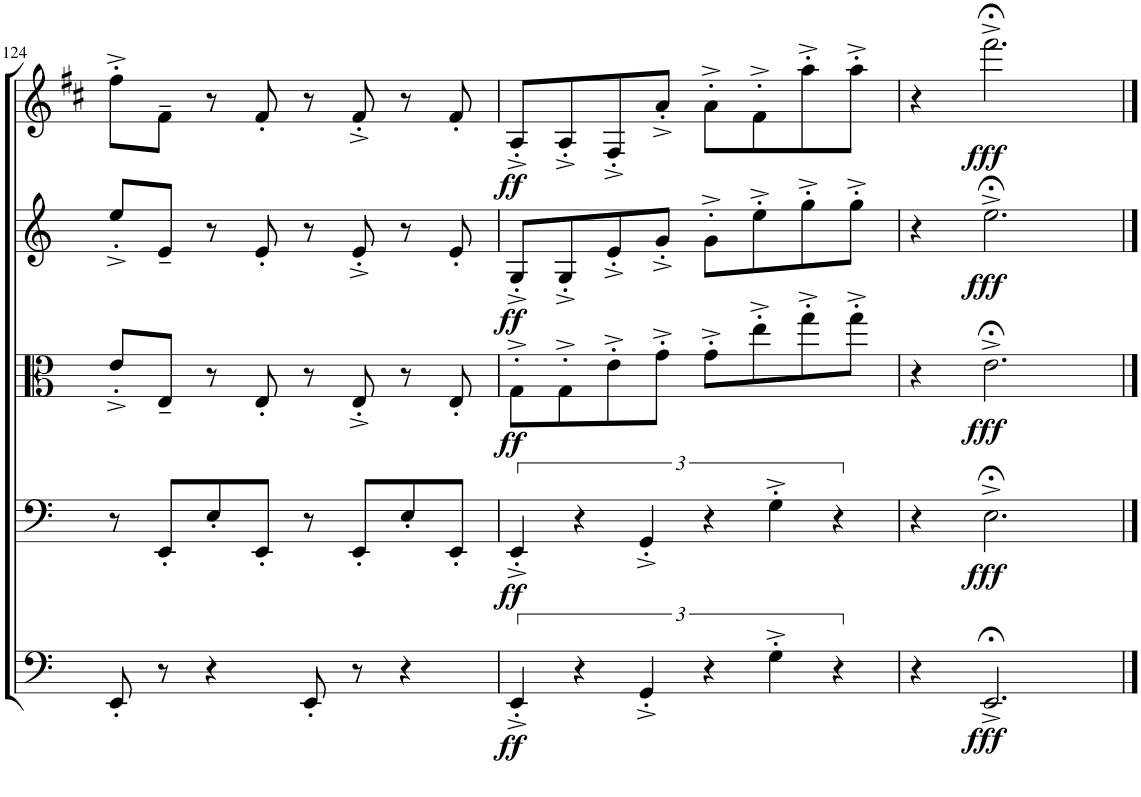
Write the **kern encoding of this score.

**kern	**dynam	**kern	**dynam	**kern	**dynam	**kern	**dynam	**kern	**dynam
*part5	*part5	*part4	*part4	*part3	*part3	*part2	*part2	*part1	*part1
*staff5	*staff5	*staff4	*staff4	*staff3	*staff3	*staff2	*staff2	*staff1	*staff1
*I"Double Bass	*	*I"Violoncello	*	*I"Viola	*	*I"Violin	*	*I"Clarinet	*
*	*	*I'Vc	*	*I'Vla	*	*I'Vln	*	*I'Cl	*
!!LO:PB:g=z
*clefF4	*	*clefF4	*	*clefC3	*	*clefG2	*	*clefG2	*
*Trd7c12	*	*	*	*	*	*	*	*Trd1c2	*
*k[]	*	*k[]	*	*k[]	*	*k[]	*	*k[f#c#]	*
*M4/4	*	*M4/4	*	*M4/4	*	*M4/4	*	*M4/4	*
=124	=124	=124	=124	=124	=124	=124	=124	=124	=124
8EE'/	.	8r	.	8e'^/L	.	8ee'^/L	.	8ff#'^\L	.
8r	.	8EE'/L	.	8E~/J	.	8e~/J	.	8f#~\J	.
4r	.	8E'/	.	8r	.	8r	.	8r	.
.	.	8EE'/J	.	8E'/	.	8e'/	.	8f#'/	.
8EE'/	.	8r	.	8r	.	8r	.	8r	.
8r	.	8EE'/L	.	8E'^/	.	8e'^/	.	8f#'^/	.
4r	.	8E'/	.	8r	.	8r	.	8r	.
.	.	8EE'/J	.	8E'/	.	8e'/	.	8f#'/	.
=125	=125	=125	=125	=125	=125	=125	=125	=125	=125
!	!LO:DY:b	!	!LO:DY:b	!	!LO:DY:b	!	!LO:DY:b	!	!LO:DY:b
6EE'^/	ff	6EE'^/	ff	8G'^\L	ff	8G'^/L	ff	8A'^/L	ff
.	.	.	.	8G'^\	.	8G'^/	.	8A'^/	.
6r	.	6r	.	.	.	.	.	.	.
.	.	.	.	8e'^\	.	8e'^/	.	8F#'^/	.
6GG'^/	.	6GG'^/	.	.	.	.	.	.	.
.	.	.	.	8g'^\J	.	8g'^/J	.	8a'^/J	.
6r	.	6r	.	8g'^\L	.	8g'^\L	.	8a'^\L	.
.	.	.	.	8ee'^\	.	8ee'^\	.	8f#'^\	.
6G'^\	.	6G'^\	.	.	.	.	.	.	.
.	.	.	.	8gg'^\	.	8gg'^\	.	8aa'^\	.
6r	.	6r	.	.	.	.	.	.	.
.	.	.	.	8gg'^\J	.	8gg'^\J	.	8aa'^\J	.
=126	=126	=126	=126	=126	=126	=126	=126	=126	=126
4r	.	4r	.	4r	.	4r	.	4r	.
!	!LO:DY:b	!	!LO:DY:b	!	!LO:DY:b	!	!LO:DY:b	!	!LO:DY:b
2.EE;<^/	fff	2.E;<^\	fff	2.e;<^\	fff	2.ee;<^\	fff	2.fff#;<^\	fff
==	==	==	==	==	==	==	==	==	==
*-	*-	*-	*-	*-	*-	*-	*-	*-	*-
